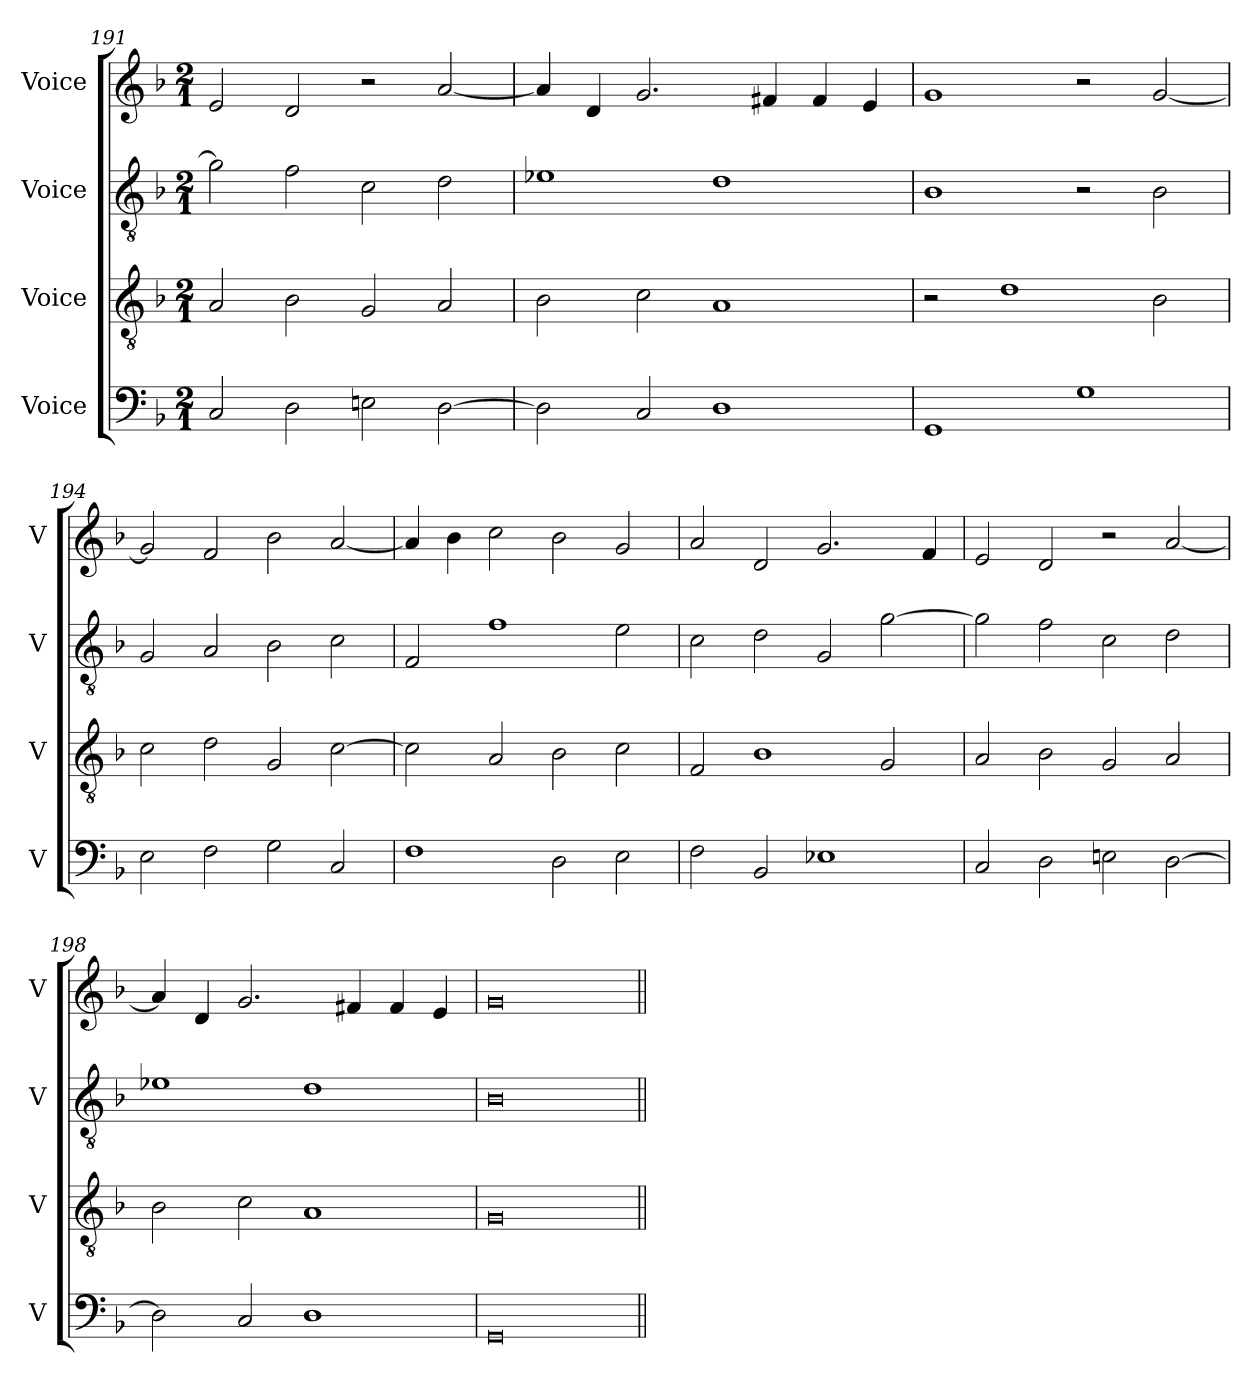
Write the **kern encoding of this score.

**kern	**kern	**kern	**kern
*part4	*part3	*part2	*part1
*staff4	*staff3	*staff2	*staff1
*I"Voice	*I"Voice	*I"Voice	*I"Voice
*I'V	*I'V	*I'V	*I'V
*clefF4	*clefGv2	*clefGv2	*clefG2
*k[b-]	*k[b-]	*k[b-]	*k[b-]
*M2/1	*M2/1	*M2/1	*M2/1
=191	=191	=191	=191
2C/	2A/	2g\]	2e/
2D\	2B-\	2f\	2d/
2En\	2G/	2c\	2r
[2D\	2A/	2d\	[2a/
!!LO:LB:g=z
=192	=192	=192	=192
2D\]	2B-\	1e-X	4a/]
.	.	.	4d/
2C/	2c\	.	2.g/
1D	1A	1d	.
.	.	.	4f#X/
.	.	.	4f#/
.	.	.	4e/
=193	=193	=193	=193
1GG	2r	1B-	1g
.	1d	.	.
1G	.	2r	2r
.	2B-\	2B-\	[2g/
=194	=194	=194	=194
2E\	2c\	2G/	2g/]
2F\	2d\	2A/	2f/
2G\	2G/	2B-\	2b-\
2C/	[2c\	2c\	[2a/
!!LO:PB:g=z
=195	=195	=195	=195
1F	2c\]	2F/	4a/]
.	.	.	4b-\
.	2A/	1f	2cc\
2D\	2B-\	.	2b-\
2E\	2c\	2e\	2g/
=196	=196	=196	=196
2F\	2F/	2c\	2a/
2BB-/	1B-	2d\	2d/
1E-X	.	2G/	2.g/
.	2G/	[2g\	.
.	.	.	4f/
=197	=197	=197	=197
2C/	2A/	2g\]	2e/
2D\	2B-\	2f\	2d/
2En\	2G/	2c\	2r
[2D\	2A/	2d\	[2a/
!!LO:LB:g=z
=198	=198	=198	=198
2D\]	2B-\	1e-X	4a/]
.	.	.	4d/
2C/	2c\	.	2.g/
1D	1A	1d	.
.	.	.	4f#X/
.	.	.	4f#/
.	.	.	4e/
=199	=199	=199	=199
0GG	0G	0B-	0g
=||	=||	=||	=||
*-	*-	*-	*-
